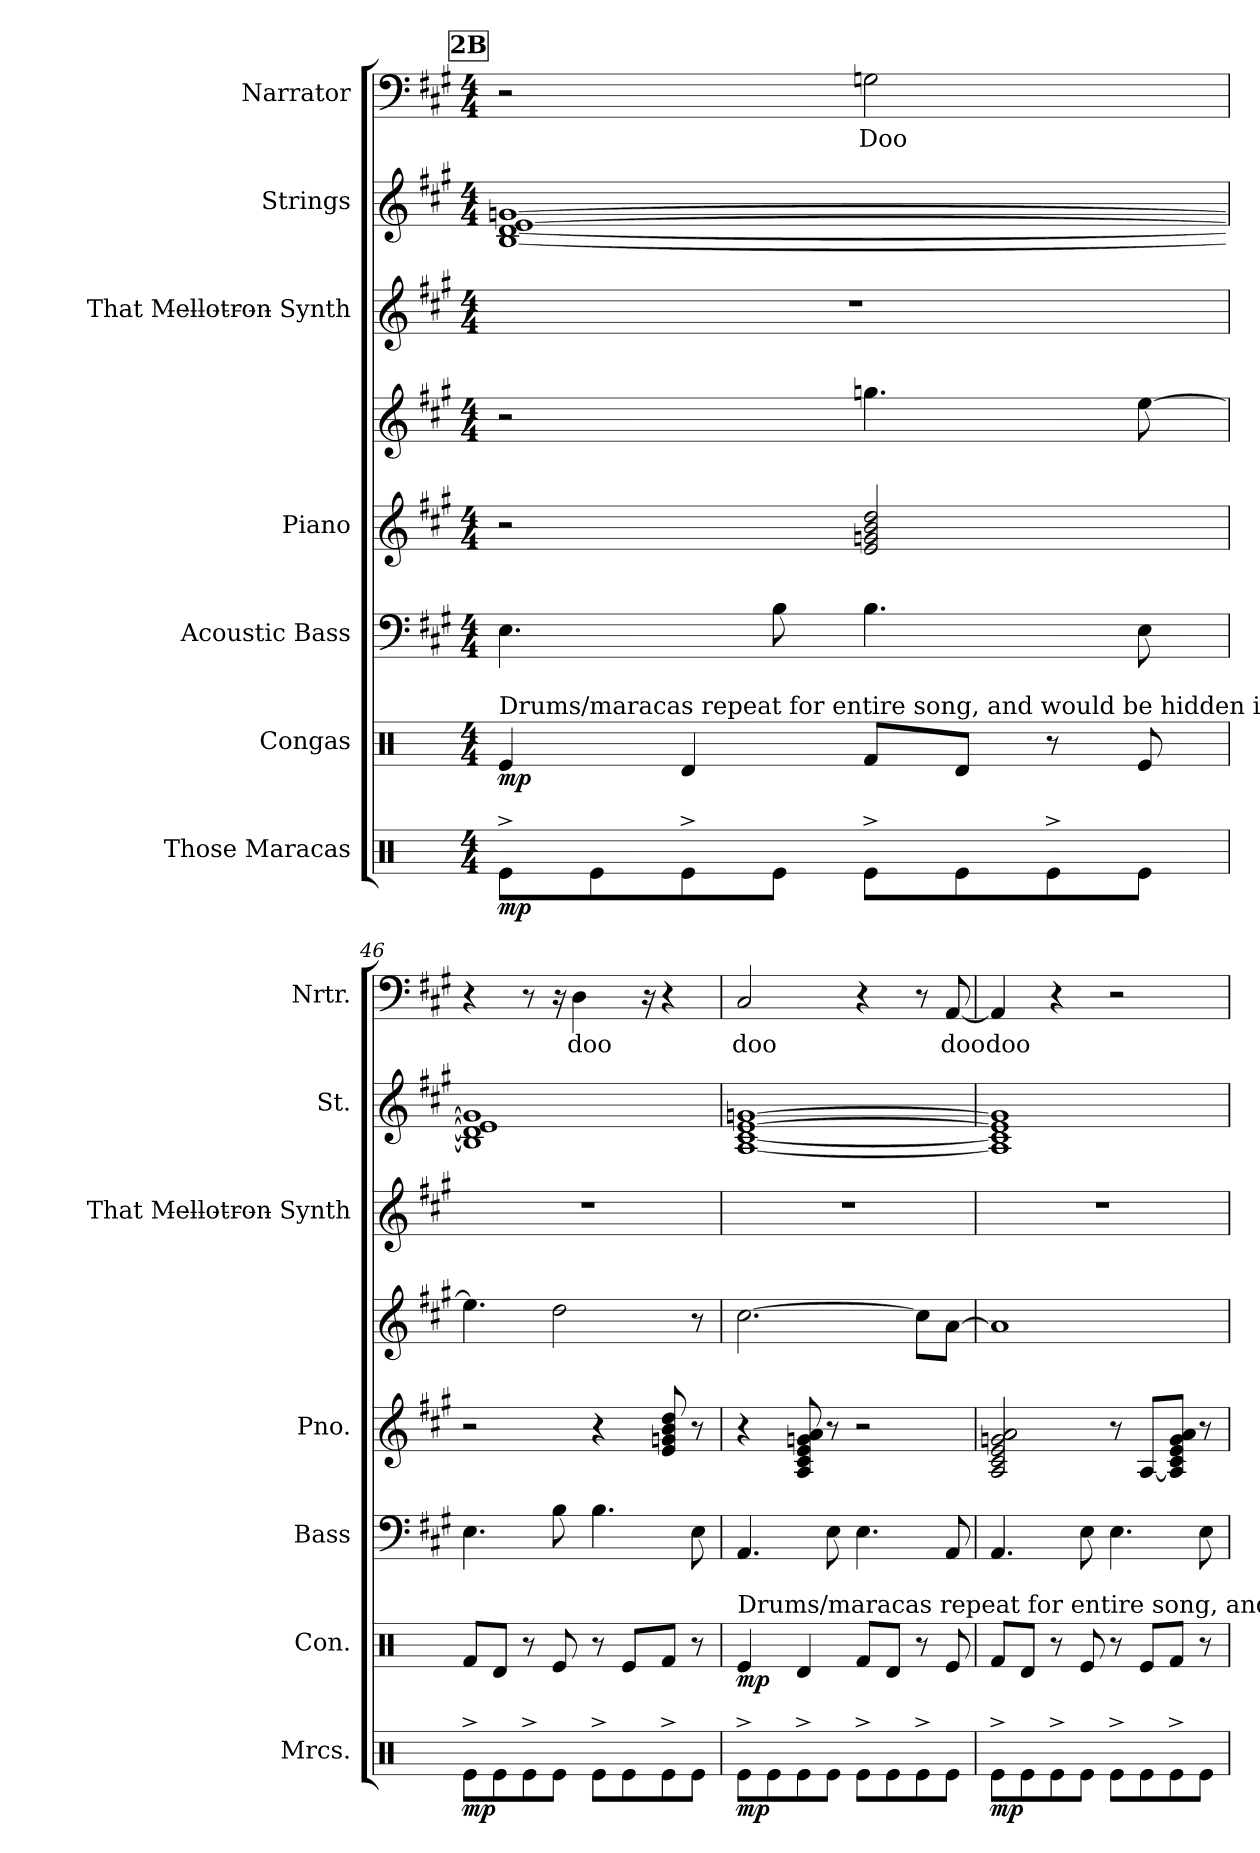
**kern	**dynam	**kern	**dynam	**kern	**kern	**kern	**kern	**kern	**kern	**text
*part7	*part7	*part6	*part6	*part5	*part4	*part4	*part3	*part2	*part1	*part1
*staff8	*staff8	*staff7	*staff7	*staff6	*staff5	*staff4	*staff3	*staff2	*staff1	*staff1
*I"Those Maracas	*	*I"Congas	*	*I"Acoustic Bass	*I"Piano	*	*I"That M̵e̵l̵l̵o̵t̵r̵o̵n̵ Synth	*I"Strings	*I"Narrator	*
*I'Mrcs.	*	*I'Con.	*	*I'Bass	*I'Pno.	*	*I'That M̵e̵l̵l̵o̵t̵r̵o̵n̵ Synth	*I'St.	*I'Nrtr.	*
!!LO:LB:g=z
*clefX	*	*clefX	*	*clefF4	*clefG2	*clefG2	*clefG2	*clefG2	*clefF4	*
*	*	*	*	*ITrd7c12	*	*	*	*	*	*
*k[]	*	*k[]	*	*k[f#c#g#]	*k[f#c#g#]	*k[f#c#g#]	*k[f#c#g#]	*k[f#c#g#]	*k[f#c#g#]	*
*M4/4	*	*M4/4	*	*M4/4	*M4/4	*M4/4	*M4/4	*M4/4	*M4/4	*
!!LO:REH:place=s1:a:B:fs=14:t=2B
=45	=45	=45	=45	=45	=45	=45	=45	=45	=45	=45
!	!	!LO:TX:a:t=Drums/maracas repeat for entire song, and would be hidden if MS4 wasn't MS4.	!	!	!	!	!	!	!	!
!	!LO:DY:b	!	!LO:DY:b	!	!	!	!	!	!	!
8Re^\L	mp	4Re/	mp	4.EE\	2r	2r	1r	[1B [1d [1e [1gn	2r	.
8Re\	.	.	.	.	.	.	.	.	.	.
8Re^\	.	4Rd/	.	.	.	.	.	.	.	.
8Re\J	.	.	.	8BB\	.	.	.	.	.	.
!	!	!	!	!	!	!	!	!	!	!LO:LY:b
8Re^\L	.	8Rf/L	.	4.BB\	2e/ 2gn/ 2b/ 2dd/	4.ggn\	.	.	2Gn\	Doo
8Re\	.	8Rd/J	.	.	.	.	.	.	.	.
8Re^\	.	8r	.	.	.	.	.	.	.	.
8Re\J	.	8Re/	.	8EE\	.	[8ee\	.	.	.	.
=46	=46	=46	=46	=46	=46	=46	=46	=46	=46	=46
!	!LO:DY:b	!	!	!	!	!	!	!	!	!
8Re^\L	mp	8Rf/L	.	4.EE\	2r	4.ee\]	1r	1B] 1d] 1e] 1g]	4r	.
8Re\	.	8Rd/J	.	.	.	.	.	.	.	.
8Re^\	.	8r	.	.	.	.	.	.	8r	.
8Re\J	.	8Re/	.	8BB\	.	2dd\	.	.	16r	.
!	!	!	!	!	!	!	!	!	!	!LO:LY:b
.	.	.	.	.	.	.	.	.	4D\	doo
8Re^\L	.	8r	.	4.BB\	4r	.	.	.	.	.
8Re\	.	8Re/L	.	.	.	.	.	.	.	.
.	.	.	.	.	.	.	.	.	16r	.
8Re^\	.	8Rf/J	.	.	8e/ 8gn/ 8b/ 8dd/	.	.	.	4r	.
8Re\J	.	8r	.	8EE\	8r	8r	.	.	.	.
=47	=47	=47	=47	=47	=47	=47	=47	=47	=47	=47
!	!	!LO:TX:a:t=Drums/maracas repeat for entire song, and would be hidden if MS4 wasn't MS4.	!	!	!	!	!	!	!	!
!	!LO:DY:b	!	!LO:DY:b	!	!	!	!	!	!	!LO:LY:b
8Re^\L	mp	4Re/	mp	4.AAA/	4r	[2.cc#\	1r	[1A [1c# [1e [1gn	2C#/	doo
8Re\	.	.	.	.	.	.	.	.	.	.
8Re^\	.	4Rd/	.	.	8A/ 8c#/ 8e/ 8gn/ 8a/	.	.	.	.	.
8Re\J	.	.	.	8EE\	8r	.	.	.	.	.
8Re^\L	.	8Rf/L	.	4.EE\	2r	.	.	.	4r	.
8Re\	.	8Rd/J	.	.	.	.	.	.	.	.
8Re^\	.	8r	.	.	.	8cc#\L]	.	.	8r	.
!	!	!	!	!	!	!	!	!	!	!LO:LY:b
8Re\J	.	8Re/	.	8AAA/	.	[8a\J	.	.	[8AA/	doo
=48	=48	=48	=48	=48	=48	=48	=48	=48	=48	=48
!	!LO:DY:b	!	!	!	!	!	!	!	!	!LO:LY:b
8Re^\L	mp	8Rf/L	.	4.AAA/	2A/ 2c#/ 2e/ 2gn/ 2a/	1a]	1r	1A] 1c#] 1e] 1g]	4AA/]	doo
8Re\	.	8Rd/J	.	.	.	.	.	.	.	.
8Re^\	.	8r	.	.	.	.	.	.	4r	.
8Re\J	.	8Re/	.	8EE\	.	.	.	.	.	.
8Re^\L	.	8r	.	4.EE\	8r	.	.	.	2r	.
8Re\	.	8Re/L	.	.	[8A/L	.	.	.	.	.
8Re^\	.	8Rf/J	.	.	8A/] 8c#/ 8e/ 8g/ 8a/J	.	.	.	.	.
8Re\J	.	8r	.	8EE\	8r	.	.	.	.	.
=	=	=	=	=	=	=	=	=	=	=
*-	*-	*-	*-	*-	*-	*-	*-	*-	*-	*-
